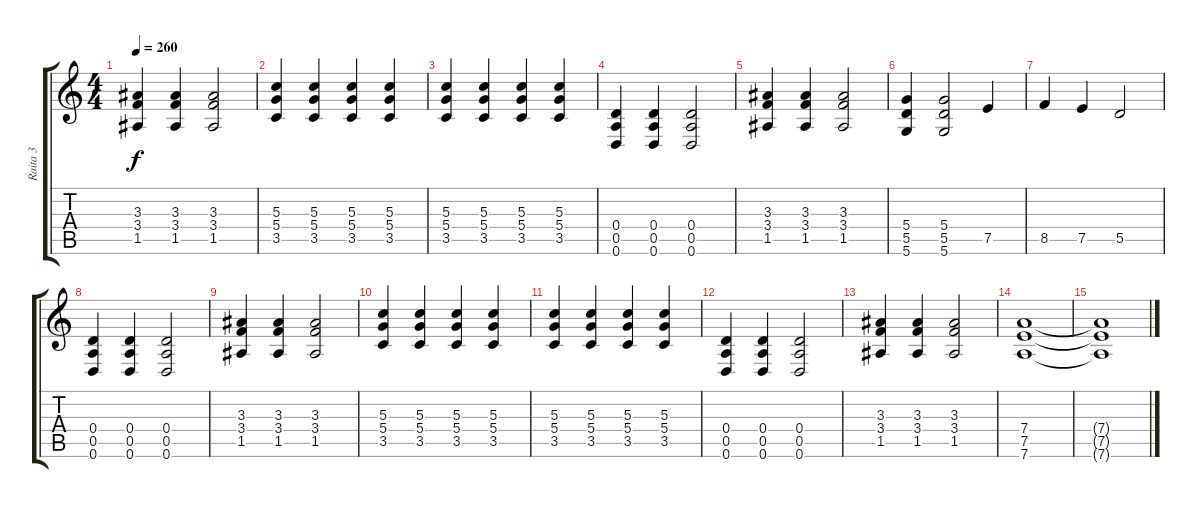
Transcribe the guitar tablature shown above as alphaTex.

\track ("Raita 3" "Raita 3") {instrument overdrivenguitar}
\staff {score tabs}
\tuning (E4 B3 G3 D3 A2 D2) {hide}
\ts (4 4)
\tempo 260
\clef g2
\ks c
(3.3 3.4 1.5).4{dy f} (3.3 3.4 1.5).4 (3.3 3.4 1.5).2 |
(5.3 5.4 3.5).4 (5.3 5.4 3.5).4 (5.3 5.4 3.5).4 (5.3 5.4 3.5).4 |
(5.3 5.4 3.5).4 (5.3 5.4 3.5).4 (5.3 5.4 3.5).4 (5.3 5.4 3.5).4 |
(0.4 0.5 0.6).4 (0.4 0.5 0.6).4 (0.4 0.5 0.6).2 |
(3.3 3.4 1.5).4 (3.3 3.4 1.5).4 (3.3 3.4 1.5).2 |
(5.4 5.5 5.6).4 (5.4 5.5 5.6).2 7.5.4 |
8.5.4 7.5.4 5.5.2 |
(0.4 0.5 0.6).4 (0.4 0.5 0.6).4 (0.4 0.5 0.6).2 |
(3.3 3.4 1.5).4 (3.3 3.4 1.5).4 (3.3 3.4 1.5).2 |
(5.3 5.4 3.5).4 (5.3 5.4 3.5).4 (5.3 5.4 3.5).4 (5.3 5.4 3.5).4 |
(5.3 5.4 3.5).4 (5.3 5.4 3.5).4 (5.3 5.4 3.5).4 (5.3 5.4 3.5).4 |
(0.4 0.5 0.6).4 (0.4 0.5 0.6).4 (0.4 0.5 0.6).2 |
(3.3 3.4 1.5).4 (3.3 3.4 1.5).4 (3.3 3.4 1.5).2 |
(7.4 7.5 7.6).1 |
(7.4{t} 7.5{t} 7.6{t}).1
